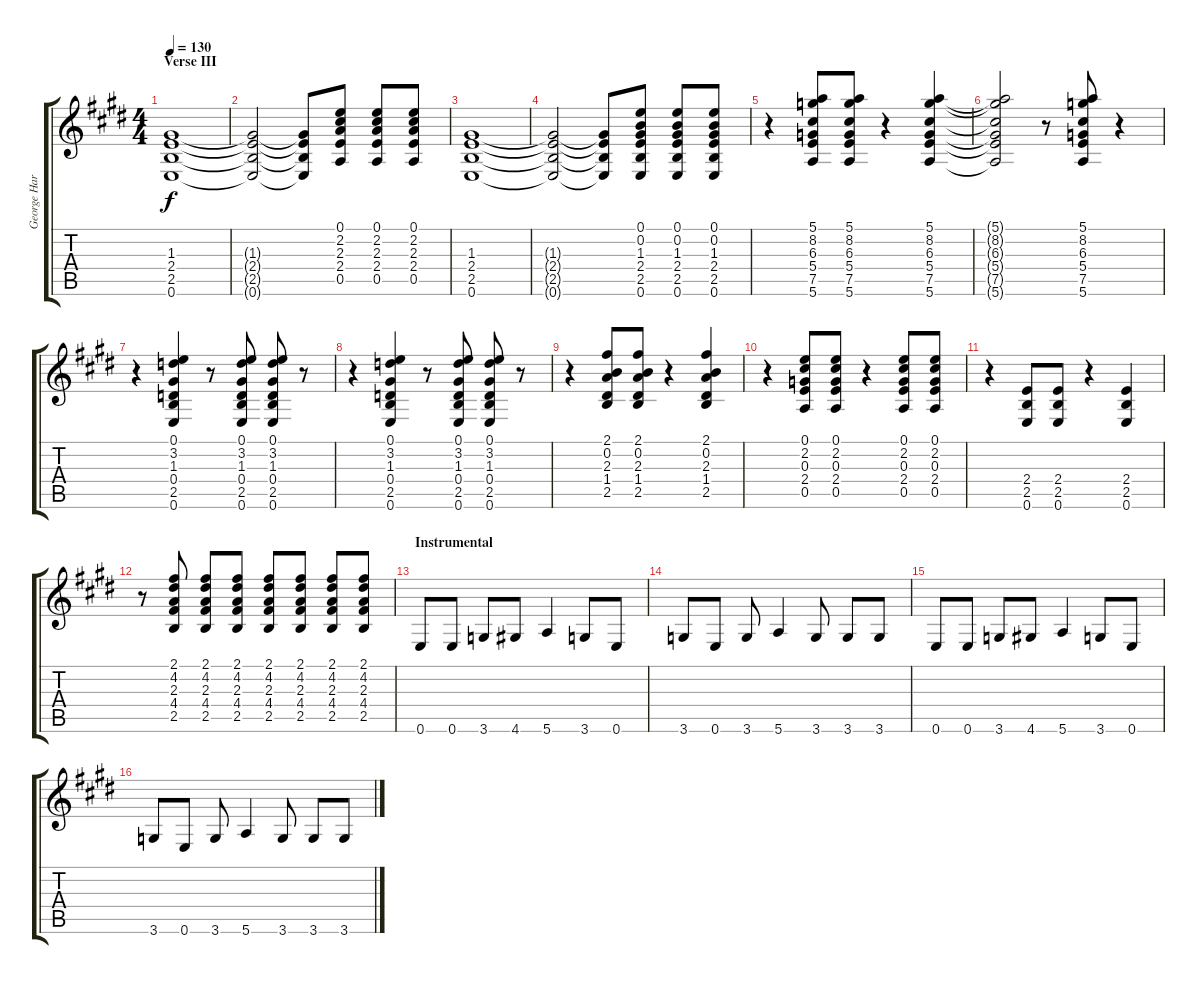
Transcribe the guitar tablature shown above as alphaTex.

\track ("George Harrison Guitar" "George Har") {instrument overdrivenguitar}
\staff {score tabs}
\tuning (E4 B3 G3 D3 A2 E2) {hide}
\ts (4 4)
\section ("" "Verse III")
\tempo 130
\clef g2
\ks e
(1.3 2.4 2.5 0.6).1{dy f} |
(1.3{t} 2.4{t} 2.5{t} 0.6{t}).2 (1.3{t} 2.4{t} 2.5{t} 0.6{t}).8 (0.1 2.2 2.3 2.4 0.5).8 (0.1 2.2 2.3 2.4 0.5).8 (0.1 2.2 2.3 2.4 0.5).8 |
(1.3 2.4 2.5 0.6).1 |
(1.3{t} 2.4{t} 2.5{t} 0.6{t}).2 (1.3{t} 2.4{t} 2.5{t} 0.6{t}).8 (0.1 0.2 1.3 2.4 2.5 0.6).8 (0.1 0.2 1.3 2.4 2.5 0.6).8 (0.1 0.2 1.3 2.4 2.5 0.6).8 |
r.4 (5.1 8.2 6.3 5.4 7.5 5.6).8 (5.1 8.2 6.3 5.4 7.5 5.6).8 r.4 (5.1 8.2 6.3 5.4 7.5 5.6).4 |
(5.1{t} 8.2{t} 6.3{t} 5.4{t} 7.5{t} 5.6{t}).2 r.8 (5.1 8.2 6.3 5.4 7.5 5.6).8 r.4 |
r.4 (0.1 3.2 1.3 0.4 2.5 0.6).4 r.8 (0.1 3.2 1.3 0.4 2.5 0.6).8 (0.1 3.2 1.3 0.4 2.5 0.6).8 r.8 |
r.4 (0.1 3.2 1.3 0.4 2.5 0.6).4 r.8 (0.1 3.2 1.3 0.4 2.5 0.6).8 (0.1 3.2 1.3 0.4 2.5 0.6).8 r.8 |
r.4 (2.1 0.2 2.3 1.4 2.5).8 (2.1 0.2 2.3 1.4 2.5).8 r.4 (2.1 0.2 2.3 1.4 2.5).4 |
r.4 (0.1 2.2 0.3 2.4 0.5).8 (0.1 2.2 0.3 2.4 0.5).8 r.4 (0.1 2.2 0.3 2.4 0.5).8 (0.1 2.2 0.3 2.4 0.5).8 |
r.4 (2.4 2.5 0.6).8 (2.4 2.5 0.6).8 r.4 (2.4 2.5 0.6).4 |
r.8 (2.1 4.2 2.3 4.4 2.5).8 (2.1 4.2 2.3 4.4 2.5).8 (2.1 4.2 2.3 4.4 2.5).8 (2.1 4.2 2.3 4.4 2.5).8 (2.1 4.2 2.3 4.4 2.5).8 (2.1 4.2 2.3 4.4 2.5).8 (2.1 4.2 2.3 4.4 2.5).8 |
\section ("" "Instrumental")
0.6.8 0.6.8 3.6.8 4.6.8 5.6.4 3.6.8 0.6.8 |
3.6.8 0.6.8 3.6.8 5.6.4 3.6.8 3.6.8 3.6.8 |
0.6.8 0.6.8 3.6.8 4.6.8 5.6.4 3.6.8 0.6.8 |
3.6.8 0.6.8 3.6.8 5.6.4 3.6.8 3.6.8 3.6.8
